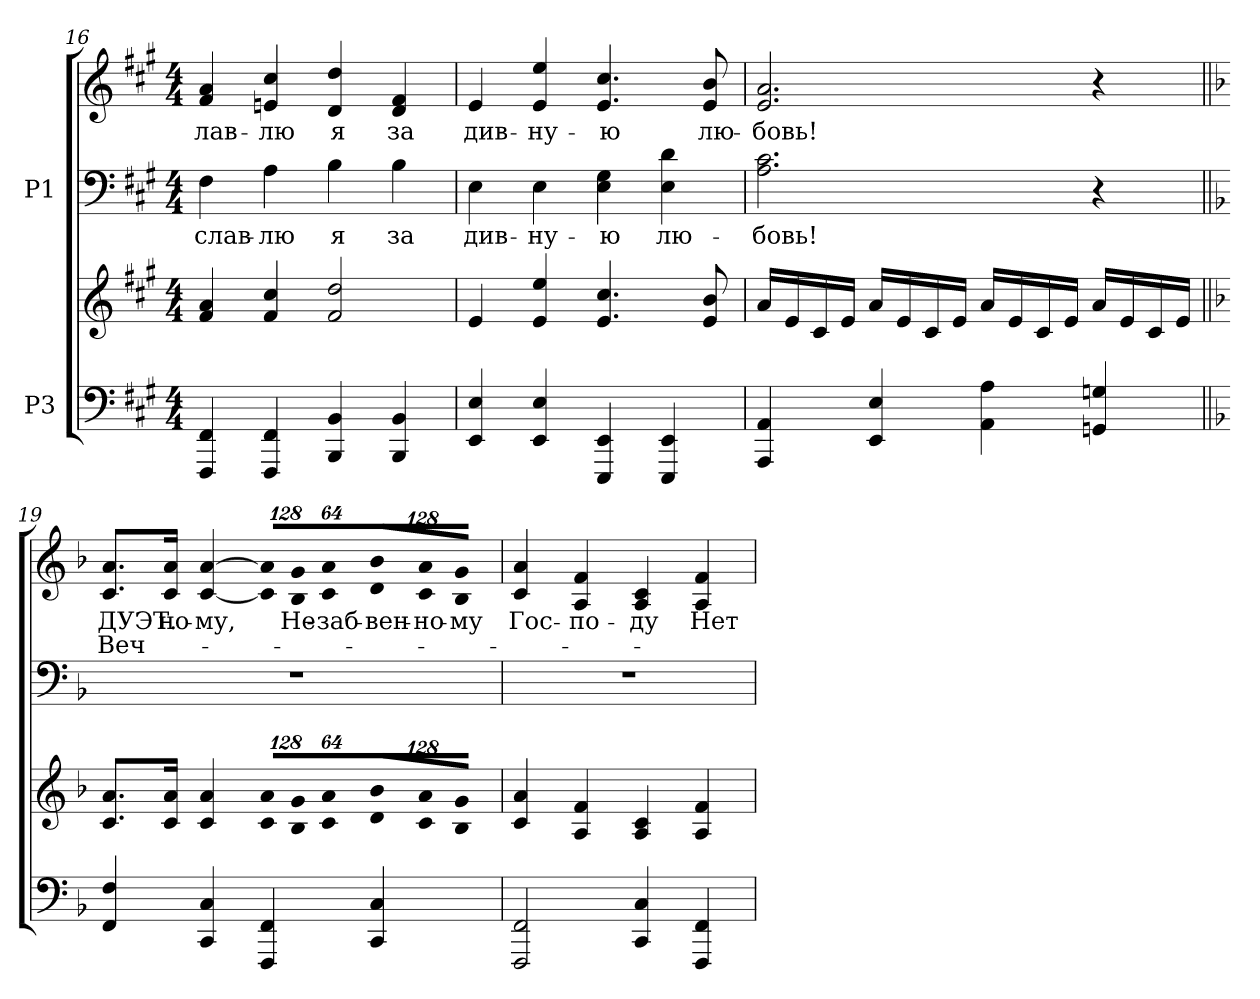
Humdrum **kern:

**kern	**kern	**kern	**text	**kern	**text	**text
*part2	*part2	*part1	*part1	*part1	*part1	*part1
*staff4	*staff3	*staff2	*staff2	*staff1	*staff1	*staff1
*I"P3	*	*I"P1	*	*	*	*
*clefF4	*clefG2	*clefF4	*	*clefG2	*	*
*k[f#c#g#]	*k[f#c#g#]	*k[f#c#g#]	*	*k[f#c#g#]	*	*
*A:	*A:	*A:	*	*A:	*	*
*M4/4	*M4/4	*M4/4	*	*M4/4	*	*
=16	=16	=16	=16	=16	=16	=16
!	!	!	!LO:LY:a:color=#000000	!	!	!
!	!	!	!	!	!LO:LY:b:color=#000000	!
4FFF#i/ 4FF#i	4f#i/ 4ai	4F#i\	слав-	4f#i/ 4ai	-лав-	.
!	!	!	!LO:LY:a:color=#000000	!	!	!
!	!	!	!	!	!LO:LY:b:color=#000000	!
4FFF#i/ 4FF#i	4f#i/ 4cc#i	4Ai\	-лю	4eni/ 4cc#i	-лю	.
!	!	!	!LO:LY:a:color=#000000	!	!	!
!	!	!	!	!	!LO:LY:b:color=#000000	!
4BBBi/ 4BBi	2f#i/ 2ddi	4Bi\	я	4di/ 4ddi	я	.
!	!	!	!LO:LY:a:color=#000000	!	!	!
!	!	!	!	!	!LO:LY:b:color=#000000	!
4BBBi/ 4BBi	.	4Bi\	за	4di/ 4f#i	за	.
=17	=17	=17	=17	=17	=17	=17
!	!	!	!LO:LY:a:color=#000000	!	!	!
!	!	!	!	!	!LO:LY:b:color=#000000	!
4EEi/ 4Ei	4ei/	4Ei\	див-	4ei/	див-	.
!	!	!	!LO:LY:a:color=#000000	!	!	!
!	!	!	!	!	!LO:LY:b:color=#000000	!
4EEi/ 4Ei	4ei/ 4eei	4Ei\	-ну-	4ei/ 4eei	-ну-	.
!	!	!	!LO:LY:a:color=#000000	!	!	!
!	!	!	!	!	!LO:LY:b:color=#000000	!
4EEEi/ 4EEi	4.ei/ 4.cc#i	4Ei\ 4G#i	-ю	4.ei/ 4.cc#i	-ю	.
!	!	!	!LO:LY:a:color=#000000	!	!	!
4EEEi/ 4EEi	.	4Ei\ 4di	лю-	.	.	.
!	!	!	!	!	!LO:LY:b:color=#000000	!
.	8ei/ 8bi	.	.	8ei/ 8bi	лю-	.
=18	=18	=18	=18	=18	=18	=18
!	!	!	!LO:LY:a:color=#000000	!	!	!
!	!	!	!	!	!LO:LY:b:color=#000000	!
4AAAi/ 4AAi	16ai/LL	2.Ai\ 2.c#i	-бовь!	2.ei/ 2.ai	-бовь!	.
.	16ei/	.	.	.	.	.
.	16c#i/	.	.	.	.	.
.	16ei/JJ	.	.	.	.	.
4EEi/ 4Ei	16ai/LL	.	.	.	.	.
.	16ei/	.	.	.	.	.
.	16c#i/	.	.	.	.	.
.	16ei/JJ	.	.	.	.	.
4AAi\ 4Ai	16ai/LL	.	.	.	.	.
.	16ei/	.	.	.	.	.
.	16c#i/	.	.	.	.	.
.	16ei/JJ	.	.	.	.	.
4GGni/ 4Gni	16ai/LL	4r	.	4r	.	.
.	16ei/	.	.	.	.	.
.	16c#i/	.	.	.	.	.
.	16ei/JJ	.	.	.	.	.
!!LO:LB:g=z
=19||	=19||	=19||	=19||	=19||	=19||	=19||
*k[b-]	*k[b-]	*k[b-]	*	*k[b-]	*	*
*F:	*F:	*F:	*	*F:	*	*
!	!	!	!	!	!LO:LY:a:color=#000000	!LO:LY:b:color=#000000
4FFi/ 4Fi	8.ci/ 8.aiL	1r	.	8.ci/ 8.aiL	ДУЭТ.	Веч-
!	!	!	!	!	!LO:LY:b:color=#000000	!
.	16ci/ 16aiJk	.	.	16ci/ 16aiJk	-но-	.
!	!	!	!	!	!LO:LY:b:color=#000000	!
4CCi/ 4Ci	4ci/ 4ai	.	.	[<4ci/ [>4ai	-му,	.
*	*Xbrackettup	*	*	*	*	*
!	!LO:N:vis=8	!	!	!	!	!
*	*	*	*	*Xbrackettup	*	*
!	!	!	!	!LO:N:vis=8	!	!
4FFFi/ 4FFi	1024%85ci/ 1024%85aiL	.	.	1024%85ci/] 1024%85ai]L	.	.
!	!LO:N:vis=8	!	!	!LO:N:vis=8	!	!
!	!	!	!	!	!LO:LY:b:color=#000000	!
.	1024%85B-i/ 1024%85gi	.	.	1024%85B-i/ 1024%85gi	Не-	.
!	!LO:N:vis=8	!	!	!LO:N:vis=8	!	!
!	!	!	!	!	!LO:LY:b:color=#000000	!
.	512%43ci/ 512%43aiJ	.	.	512%43ci/ 512%43aiJ	-заб-	.
!	!LO:N:vis=8	!	!	!LO:N:vis=8	!	!
!	!	!	!	!	!LO:LY:b:color=#000000	!
4CCi/ 4Ci	1024%85di/ 1024%85b-iL	.	.	1024%85di/ 1024%85b-iL	-вен-	.
!	!LO:N:vis=8	!	!	!LO:N:vis=8	!	!
!	!	!	!	!	!LO:LY:b:color=#000000	!
.	1024%85ci/ 1024%85ai	.	.	1024%85ci/ 1024%85ai	-но-	.
!	!LO:N:vis=8	!	!	!LO:N:vis=8	!	!
!	!	!	!	!	!LO:LY:b:color=#000000	!
.	512%43B-i/ 512%43giJ	.	.	512%43B-i/ 512%43giJ	-му	.
=20	=20	=20	=20	=20	=20	=20
!	!	!	!	!	!LO:LY:b:color=#000000	!
2FFFi/ 2FFi	4ci/ 4ai	1r	.	4ci/ 4ai	Гос-	.
!	!	!	!	!	!LO:LY:b:color=#000000	!
.	4Ai/ 4fi	.	.	4Ai/ 4fi	-по-	.
!	!	!	!	!	!LO:LY:b:color=#000000	!
4CCi/ 4Ci	4Ai/ 4ci	.	.	4Ai/ 4ci	-ду	.
!	!	!	!	!	!LO:LY:b:color=#000000	!
4FFFi/ 4FFi	4Ai/ 4fi	.	.	4Ai/ 4fi	Нет-	.
=	=	=	=	=	=	=
*-	*-	*-	*-	*-	*-	*-
